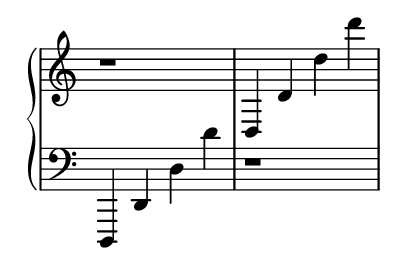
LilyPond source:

\version "2.18.2"

#(set! paper-alist (cons '("my size" . (cons (* 2.75 in) (* 1.75 in))) paper-alist))
\include "../grand-paper.ly"

\score {
  \new GrandStaff <<
    \new Staff \with {
      \remove "Time_signature_engraver"
      \clef treble
    } {
      r1
      d4 d' d'' d'''
    }
    \new Staff \with {
      \remove "Time_signature_engraver"
      \clef bass
    } {
      d,,4 d, d d'
      r1
    } 
  >>
}
